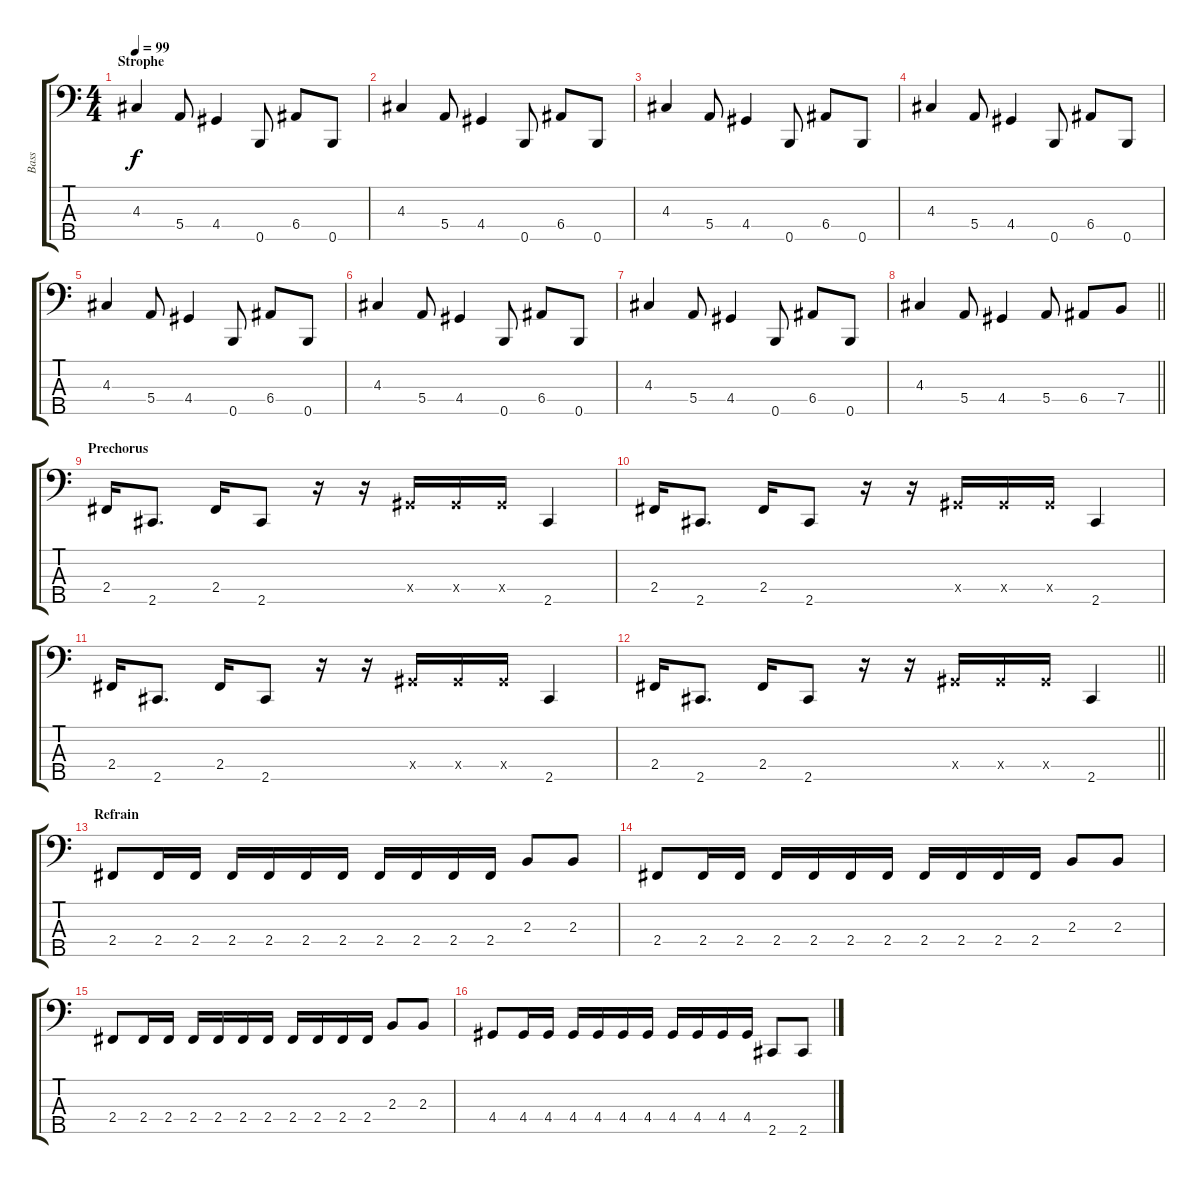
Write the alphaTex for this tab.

\track ("Bass" "Bass") {instrument electricbassfinger}
\staff {score tabs}
\tuning (G2 D2 A1 E1 B0) {hide}
\ts (4 4)
\section ("" "Strophe")
\tempo 99
\clef f4
\ks c
4.3.4{dy f} 5.4.8 4.4.4 0.5.8 6.4.8 0.5.8 |
4.3.4 5.4.8 4.4.4 0.5.8 6.4.8 0.5.8 |
4.3.4 5.4.8 4.4.4 0.5.8 6.4.8 0.5.8 |
4.3.4 5.4.8 4.4.4 0.5.8 6.4.8 0.5.8 |
4.3.4 5.4.8 4.4.4 0.5.8 6.4.8 0.5.8 |
4.3.4 5.4.8 4.4.4 0.5.8 6.4.8 0.5.8 |
4.3.4 5.4.8 4.4.4 0.5.8 6.4.8 0.5.8 |
\barLineRight lightlight
4.3.4 5.4.8 4.4.4 5.4.8 6.4.8 7.4.8 |
\section ("" "Prechorus")
2.4.16 2.5.8{d} 2.4.16 2.5.8 r.16 r.16 4.4{x}.16 4.4{x}.16 4.4{x}.16 2.5.4 |
2.4.16 2.5.8{d} 2.4.16 2.5.8 r.16 r.16 4.4{x}.16 4.4{x}.16 4.4{x}.16 2.5.4 |
2.4.16 2.5.8{d} 2.4.16 2.5.8 r.16 r.16 4.4{x}.16 4.4{x}.16 4.4{x}.16 2.5.4 |
\barLineRight lightlight
2.4.16 2.5.8{d} 2.4.16 2.5.8 r.16 r.16 4.4{x}.16 4.4{x}.16 4.4{x}.16 2.5.4 |
\section ("" "Refrain")
2.4.8 2.4.16 2.4.16 2.4.16 2.4.16 2.4.16 2.4.16 2.4.16 2.4.16 2.4.16 2.4.16 2.3.8 2.3.8 |
2.4.8 2.4.16 2.4.16 2.4.16 2.4.16 2.4.16 2.4.16 2.4.16 2.4.16 2.4.16 2.4.16 2.3.8 2.3.8 |
2.4.8 2.4.16 2.4.16 2.4.16 2.4.16 2.4.16 2.4.16 2.4.16 2.4.16 2.4.16 2.4.16 2.3.8 2.3.8 |
4.4.8 4.4.16 4.4.16 4.4.16 4.4.16 4.4.16 4.4.16 4.4.16 4.4.16 4.4.16 4.4.16 2.5.8 2.5.8
